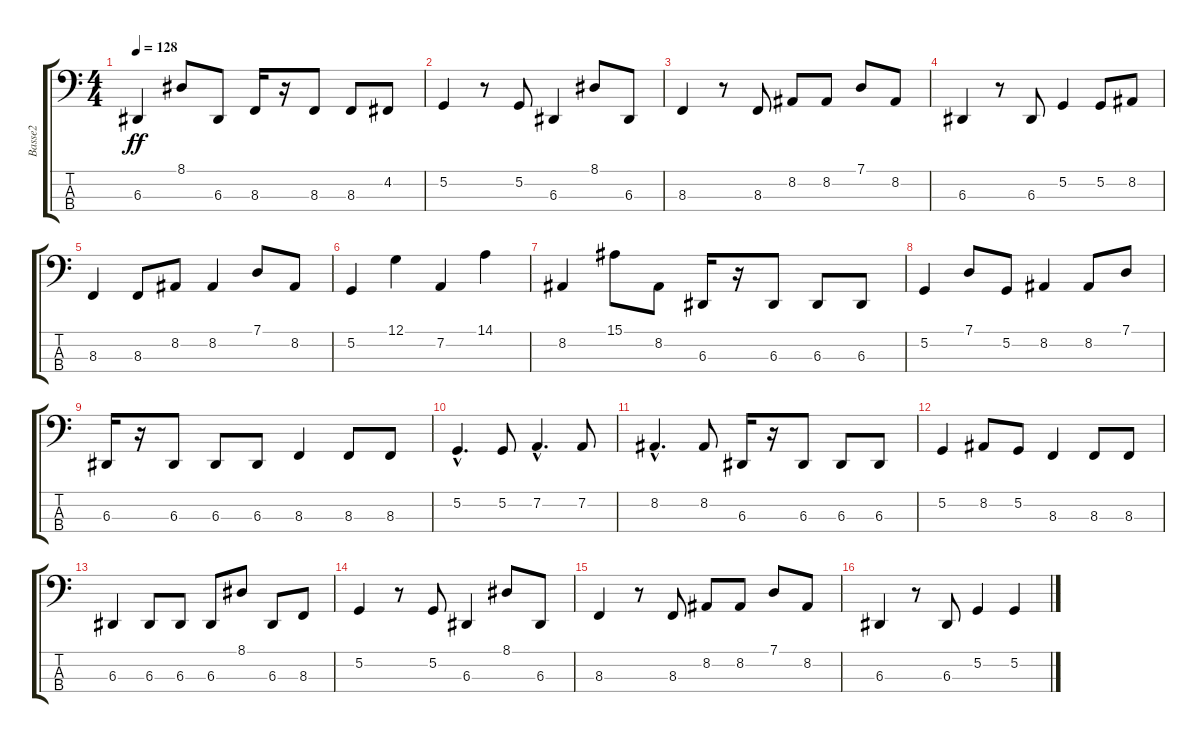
\track ("Basse2" "Basse2") {instrument fretlessbass}
\staff {score tabs}
\tuning (G1 D1 A0 E0) {hide}
\ts (4 4)
\tempo 128
\clef f4
\ks c
6.3.4{dy ff} 8.1.8 6.3.8 8.3.16 r.16 8.3.8 8.3.8 4.2.8 |
5.2.4 r.8 5.2.8 6.3.4 8.1.8 6.3.8 |
8.3.4 r.8 8.3.8 8.2.8 8.2.8 7.1.8 8.2.8 |
6.3.4 r.8 6.3.8 5.2.4 5.2.8 8.2.8 |
8.3.4 8.3.8 8.2.8 8.2.4 7.1.8 8.2.8 |
5.2.4 12.1.4 7.2.4 14.1.4 |
8.2.4 15.1.8 8.2.8 6.3.16 r.16 6.3.8 6.3.8 6.3.8 |
5.2.4 7.1.8 5.2.8 8.2.4 8.2.8 7.1.8 |
6.3.16 r.16 6.3.8 6.3.8 6.3.8 8.3.4 8.3.8 8.3.8 |
5.2{hac}.4{d} 5.2.8 7.2{hac}.4{d} 7.2.8 |
8.2{hac}.4{d} 8.2.8 6.3.16 r.16 6.3.8 6.3.8 6.3.8 |
5.2.4 8.2.8 5.2.8 8.3.4 8.3.8 8.3.8 |
6.3.4 6.3.8 6.3.8 6.3.8 8.1.8 6.3.8 8.3.8 |
5.2.4 r.8 5.2.8 6.3.4 8.1.8 6.3.8 |
8.3.4 r.8 8.3.8 8.2.8 8.2.8 7.1.8 8.2.8 |
6.3.4 r.8 6.3.8 5.2.4 5.2.4
